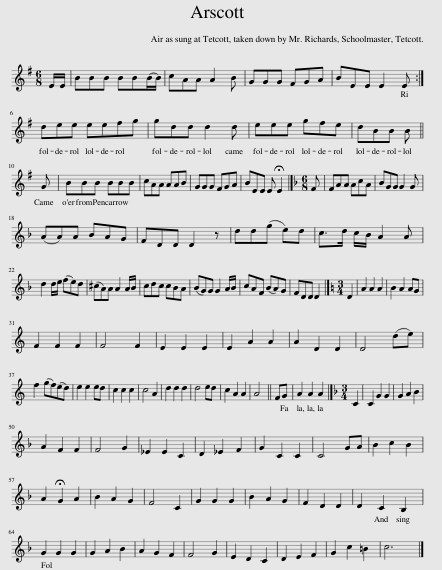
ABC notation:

X:1
L:1/8
M:6/8
I:linebreak $
K:G
V:1 treble
V:1
 E/E/ | BBB BB(B/B/) | cAA A2 B | GGG FGA | BEE E2 E :|$ %5
 dee eefg | gdd d2 d | eee gfe | dBB B ||$ G | %10
 BBB BBB | cAA AAB | GGG FGA | BEE E !fermata!E2 |][K:F][M:6/8] F | %15
 FAA AcA | BGG G2 G |$ (AA)A BAG | FDD D2 z | dd(g e)d | %20
 c>d c/B/ A2 A |$ d2 d/e/ (fe)d | (^cA)A A2 A/B/ | cdc cBA | (BG)G G2 A/B/ | %25
 cAF (BA)G | FDD D2 |][K:C][M:3/4] D2 | A2 A2 A2 | B2 A2 AG |$ %30
 F2 F2 F2 | F4 F2 | E2 E2 E2 | E2 A2 A2 | A2 D2 D2 | %35
 D4 (de) |$ f2 (gf)(ed) | e2 e2 ed | c2 c2 c2 | c4 A2 | %40
 d2 d2 d2 | d4 ed | c2 A2 A2 | A4 || FG | %45
 A2 A2 A2 |][K:F][M:3/4] C2 | C2 G2 G2 | G2 A2 B2 |$ A2 F2 F2 | %50
 F4 G2 | _E2 E2 C2 | D2 _E2 F2 | G2 C2 C2 | C4 GA | %55
 B2 c2 B2 |$ A2 !fermata!G2 A2 | B2 A2 G2 | F4 C2 | G2 G2 G2 | %60
 B2 A2 G2 | F2 D2 D2 | D2 C2 B,2 |$ G2 G2 G2 | G2 A2 B2 | %65
 A2 G2 F2 | F4 G2 | E2 D2 C2 | D2 E2 F2 | G2 c2 =B2 | %70
 c6 |] %71
